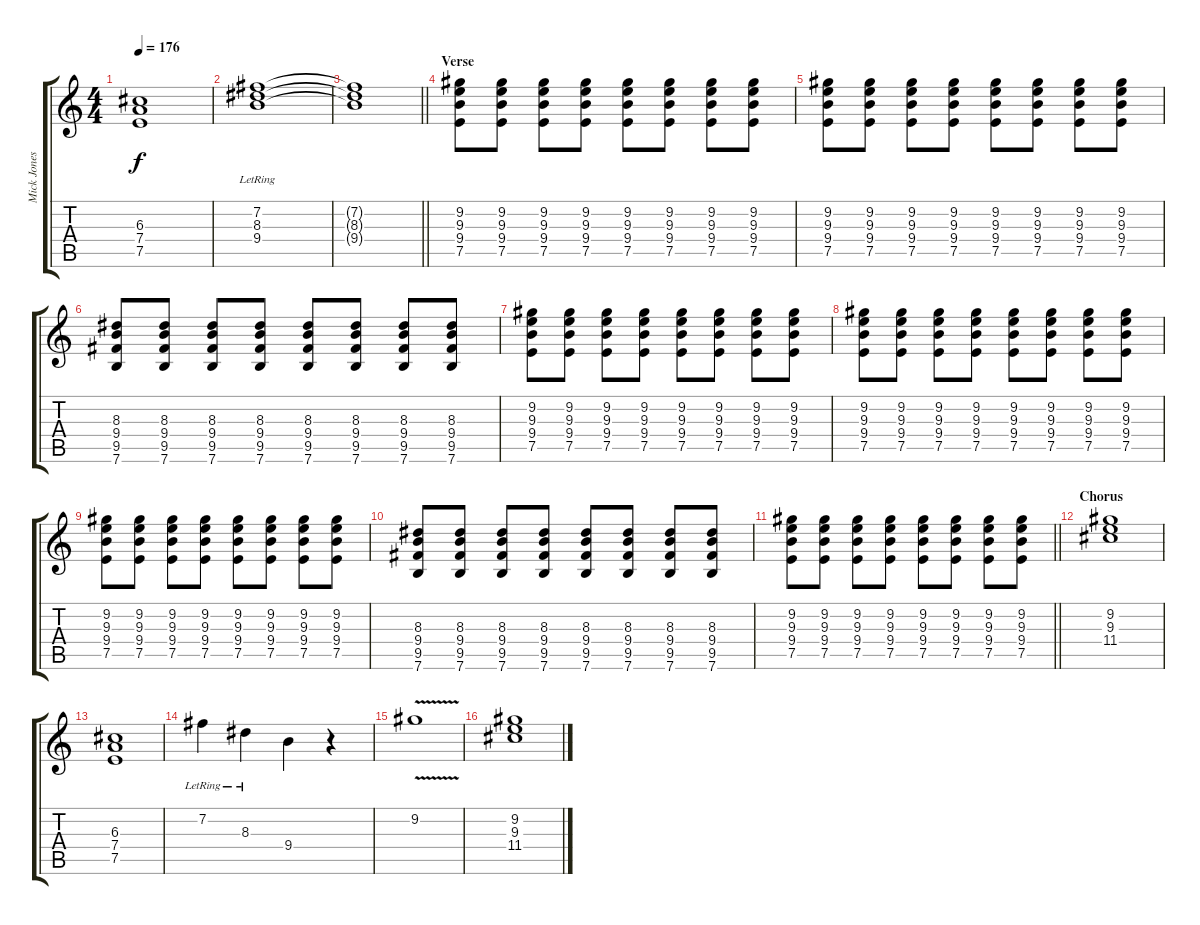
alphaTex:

\track ("Mick Jones - Lead Guitar" "Mick Jones") {instrument overdrivenguitar}
\staff {score tabs}
\tuning (E4 B3 G3 D3 A2 E2) {hide}
\ts (4 4)
\tempo 176
\clef g2
\ks c
(6.3 7.4 7.5).1{dy f} |
(7.2{lr} 8.3{lr} 9.4{lr}).1 |
\barLineRight lightlight
(7.2{t} 8.3{t} 9.4{t}).1 |
\section ("" "Verse")
(9.2 9.3 9.4 7.5).8 (9.2 9.3 9.4 7.5).8 (9.2 9.3 9.4 7.5).8 (9.2 9.3 9.4 7.5).8 (9.2 9.3 9.4 7.5).8 (9.2 9.3 9.4 7.5).8 (9.2 9.3 9.4 7.5).8 (9.2 9.3 9.4 7.5).8 |
(9.2 9.3 9.4 7.5).8 (9.2 9.3 9.4 7.5).8 (9.2 9.3 9.4 7.5).8 (9.2 9.3 9.4 7.5).8 (9.2 9.3 9.4 7.5).8 (9.2 9.3 9.4 7.5).8 (9.2 9.3 9.4 7.5).8 (9.2 9.3 9.4 7.5).8 |
(8.3 9.4 9.5 7.6).8 (8.3 9.4 9.5 7.6).8 (8.3 9.4 9.5 7.6).8 (8.3 9.4 9.5 7.6).8 (8.3 9.4 9.5 7.6).8 (8.3 9.4 9.5 7.6).8 (8.3 9.4 9.5 7.6).8 (8.3 9.4 9.5 7.6).8 |
(9.2 9.3 9.4 7.5).8 (9.2 9.3 9.4 7.5).8 (9.2 9.3 9.4 7.5).8 (9.2 9.3 9.4 7.5).8 (9.2 9.3 9.4 7.5).8 (9.2 9.3 9.4 7.5).8 (9.2 9.3 9.4 7.5).8 (9.2 9.3 9.4 7.5).8 |
(9.2 9.3 9.4 7.5).8 (9.2 9.3 9.4 7.5).8 (9.2 9.3 9.4 7.5).8 (9.2 9.3 9.4 7.5).8 (9.2 9.3 9.4 7.5).8 (9.2 9.3 9.4 7.5).8 (9.2 9.3 9.4 7.5).8 (9.2 9.3 9.4 7.5).8 |
(9.2 9.3 9.4 7.5).8 (9.2 9.3 9.4 7.5).8 (9.2 9.3 9.4 7.5).8 (9.2 9.3 9.4 7.5).8 (9.2 9.3 9.4 7.5).8 (9.2 9.3 9.4 7.5).8 (9.2 9.3 9.4 7.5).8 (9.2 9.3 9.4 7.5).8 |
(8.3 9.4 9.5 7.6).8 (8.3 9.4 9.5 7.6).8 (8.3 9.4 9.5 7.6).8 (8.3 9.4 9.5 7.6).8 (8.3 9.4 9.5 7.6).8 (8.3 9.4 9.5 7.6).8 (8.3 9.4 9.5 7.6).8 (8.3 9.4 9.5 7.6).8 |
\barLineRight lightlight
(9.2 9.3 9.4 7.5).8 (9.2 9.3 9.4 7.5).8 (9.2 9.3 9.4 7.5).8 (9.2 9.3 9.4 7.5).8 (9.2 9.3 9.4 7.5).8 (9.2 9.3 9.4 7.5).8 (9.2 9.3 9.4 7.5).8 (9.2 9.3 9.4 7.5).8 |
\section ("" "Chorus")
(9.2 9.3 11.4).1 |
(6.3 7.4 7.5).1 |
7.2{lr}.4 8.3{lr}.4 9.4.4 r.4 |
9.2{v}.1 |
(9.2 9.3 11.4).1
